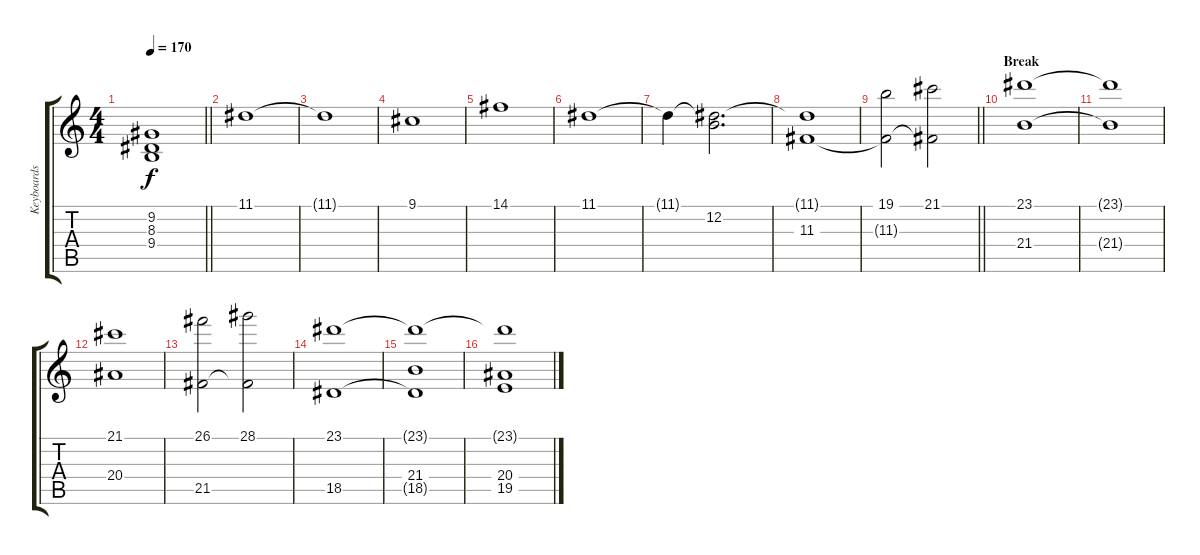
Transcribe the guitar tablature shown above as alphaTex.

\track ("Keyboards" "Keyboards") {instrument stringensemble1}
\staff {score tabs}
\tuning (E4 B3 G3 D3 A2 E2) {hide}
\ts (4 4)
\tempo 170
\clef g2
\barLineRight lightlight
\ks c
(9.2 8.3 9.4).1{dy f volume 16} |
\section ("" "")
11.1.1{volume 14 instrument stringensemble1} |
11.1{t}.1 |
9.1.1 |
14.1.1 |
11.1.1 |
11.1{t}.4 (11.1{t} 12.2).2{d} |
(11.1{t} 11.3).1 |
\barLineRight lightlight
(19.1 11.3{t}).2 (21.1 11.3{t}).2 |
\section ("" "Break")
(23.1 21.4).1{volume 12} |
(23.1{t} 21.4{t}).1 |
(21.1 20.4).1 |
(26.1 21.5).2 (28.1 21.5{t}).2 |
(23.1 18.5).1 |
(23.1{t} 21.4 18.5{t}).1 |
(23.1{t} 20.4 19.5).1
